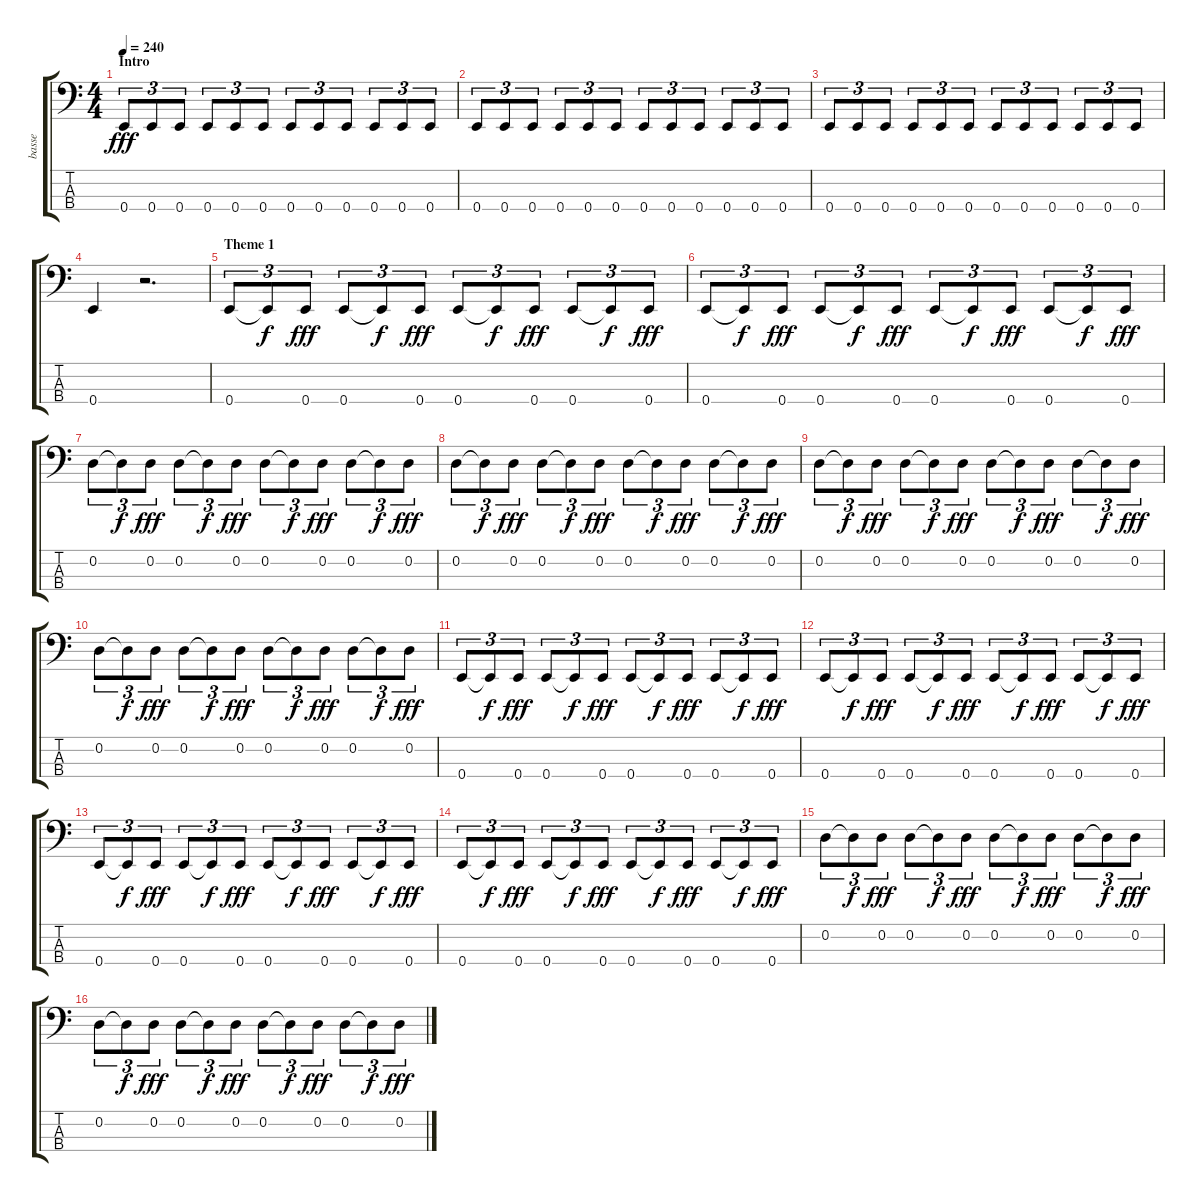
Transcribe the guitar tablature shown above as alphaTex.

\track ("basse" "basse") {instrument electricbassfinger}
\staff {score tabs}
\tuning (G2 D2 A1 E1) {hide}
\ts (4 4)
\section ("" "Intro")
\tempo 240
\clef f4
\ks c
0.4.8{tu (3 2) dy fff instrument electricbassfinger} 0.4.8{tu (3 2)} 0.4.8{tu (3 2)} 0.4.8{tu (3 2)} 0.4.8{tu (3 2)} 0.4.8{tu (3 2)} 0.4.8{tu (3 2)} 0.4.8{tu (3 2)} 0.4.8{tu (3 2)} 0.4.8{tu (3 2)} 0.4.8{tu (3 2)} 0.4.8{tu (3 2)} |
0.4.8{tu (3 2)} 0.4.8{tu (3 2)} 0.4.8{tu (3 2)} 0.4.8{tu (3 2)} 0.4.8{tu (3 2)} 0.4.8{tu (3 2)} 0.4.8{tu (3 2)} 0.4.8{tu (3 2)} 0.4.8{tu (3 2)} 0.4.8{tu (3 2)} 0.4.8{tu (3 2)} 0.4.8{tu (3 2)} |
0.4.8{tu (3 2)} 0.4.8{tu (3 2)} 0.4.8{tu (3 2)} 0.4.8{tu (3 2)} 0.4.8{tu (3 2)} 0.4.8{tu (3 2)} 0.4.8{tu (3 2)} 0.4.8{tu (3 2)} 0.4.8{tu (3 2)} 0.4.8{tu (3 2)} 0.4.8{tu (3 2)} 0.4.8{tu (3 2)} |
0.4.4 r.2{d} |
\section ("" "Theme 1")
0.4.8{tu (3 2)} 0.4{t}.8{tu (3 2) dy f} 0.4.8{tu (3 2) dy fff} 0.4.8{tu (3 2)} 0.4{t}.8{tu (3 2) dy f} 0.4.8{tu (3 2) dy fff} 0.4.8{tu (3 2)} 0.4{t}.8{tu (3 2) dy f} 0.4.8{tu (3 2) dy fff} 0.4.8{tu (3 2)} 0.4{t}.8{tu (3 2) dy f} 0.4.8{tu (3 2) dy fff} |
0.4.8{tu (3 2)} 0.4{t}.8{tu (3 2) dy f} 0.4.8{tu (3 2) dy fff} 0.4.8{tu (3 2)} 0.4{t}.8{tu (3 2) dy f} 0.4.8{tu (3 2) dy fff} 0.4.8{tu (3 2)} 0.4{t}.8{tu (3 2) dy f} 0.4.8{tu (3 2) dy fff} 0.4.8{tu (3 2)} 0.4{t}.8{tu (3 2) dy f} 0.4.8{tu (3 2) dy fff} |
0.2.8{tu (3 2)} 0.2{t}.8{tu (3 2) dy f} 0.2.8{tu (3 2) dy fff} 0.2.8{tu (3 2)} 0.2{t}.8{tu (3 2) dy f} 0.2.8{tu (3 2) dy fff} 0.2.8{tu (3 2)} 0.2{t}.8{tu (3 2) dy f} 0.2.8{tu (3 2) dy fff} 0.2.8{tu (3 2)} 0.2{t}.8{tu (3 2) dy f} 0.2.8{tu (3 2) dy fff} |
0.2.8{tu (3 2)} 0.2{t}.8{tu (3 2) dy f} 0.2.8{tu (3 2) dy fff} 0.2.8{tu (3 2)} 0.2{t}.8{tu (3 2) dy f} 0.2.8{tu (3 2) dy fff} 0.2.8{tu (3 2)} 0.2{t}.8{tu (3 2) dy f} 0.2.8{tu (3 2) dy fff} 0.2.8{tu (3 2)} 0.2{t}.8{tu (3 2) dy f} 0.2.8{tu (3 2) dy fff} |
0.2.8{tu (3 2)} 0.2{t}.8{tu (3 2) dy f} 0.2.8{tu (3 2) dy fff} 0.2.8{tu (3 2)} 0.2{t}.8{tu (3 2) dy f} 0.2.8{tu (3 2) dy fff} 0.2.8{tu (3 2)} 0.2{t}.8{tu (3 2) dy f} 0.2.8{tu (3 2) dy fff} 0.2.8{tu (3 2)} 0.2{t}.8{tu (3 2) dy f} 0.2.8{tu (3 2) dy fff} |
0.2.8{tu (3 2)} 0.2{t}.8{tu (3 2) dy f} 0.2.8{tu (3 2) dy fff} 0.2.8{tu (3 2)} 0.2{t}.8{tu (3 2) dy f} 0.2.8{tu (3 2) dy fff} 0.2.8{tu (3 2)} 0.2{t}.8{tu (3 2) dy f} 0.2.8{tu (3 2) dy fff} 0.2.8{tu (3 2)} 0.2{t}.8{tu (3 2) dy f} 0.2.8{tu (3 2) dy fff} |
0.4.8{tu (3 2)} 0.4{t}.8{tu (3 2) dy f} 0.4.8{tu (3 2) dy fff} 0.4.8{tu (3 2)} 0.4{t}.8{tu (3 2) dy f} 0.4.8{tu (3 2) dy fff} 0.4.8{tu (3 2)} 0.4{t}.8{tu (3 2) dy f} 0.4.8{tu (3 2) dy fff} 0.4.8{tu (3 2)} 0.4{t}.8{tu (3 2) dy f} 0.4.8{tu (3 2) dy fff} |
0.4.8{tu (3 2)} 0.4{t}.8{tu (3 2) dy f} 0.4.8{tu (3 2) dy fff} 0.4.8{tu (3 2)} 0.4{t}.8{tu (3 2) dy f} 0.4.8{tu (3 2) dy fff} 0.4.8{tu (3 2)} 0.4{t}.8{tu (3 2) dy f} 0.4.8{tu (3 2) dy fff} 0.4.8{tu (3 2)} 0.4{t}.8{tu (3 2) dy f} 0.4.8{tu (3 2) dy fff} |
0.4.8{tu (3 2)} 0.4{t}.8{tu (3 2) dy f} 0.4.8{tu (3 2) dy fff} 0.4.8{tu (3 2)} 0.4{t}.8{tu (3 2) dy f} 0.4.8{tu (3 2) dy fff} 0.4.8{tu (3 2)} 0.4{t}.8{tu (3 2) dy f} 0.4.8{tu (3 2) dy fff} 0.4.8{tu (3 2)} 0.4{t}.8{tu (3 2) dy f} 0.4.8{tu (3 2) dy fff} |
0.4.8{tu (3 2)} 0.4{t}.8{tu (3 2) dy f} 0.4.8{tu (3 2) dy fff} 0.4.8{tu (3 2)} 0.4{t}.8{tu (3 2) dy f} 0.4.8{tu (3 2) dy fff} 0.4.8{tu (3 2)} 0.4{t}.8{tu (3 2) dy f} 0.4.8{tu (3 2) dy fff} 0.4.8{tu (3 2)} 0.4{t}.8{tu (3 2) dy f} 0.4.8{tu (3 2) dy fff} |
0.2.8{tu (3 2)} 0.2{t}.8{tu (3 2) dy f} 0.2.8{tu (3 2) dy fff} 0.2.8{tu (3 2)} 0.2{t}.8{tu (3 2) dy f} 0.2.8{tu (3 2) dy fff} 0.2.8{tu (3 2)} 0.2{t}.8{tu (3 2) dy f} 0.2.8{tu (3 2) dy fff} 0.2.8{tu (3 2)} 0.2{t}.8{tu (3 2) dy f} 0.2.8{tu (3 2) dy fff} |
0.2.8{tu (3 2)} 0.2{t}.8{tu (3 2) dy f} 0.2.8{tu (3 2) dy fff} 0.2.8{tu (3 2)} 0.2{t}.8{tu (3 2) dy f} 0.2.8{tu (3 2) dy fff} 0.2.8{tu (3 2)} 0.2{t}.8{tu (3 2) dy f} 0.2.8{tu (3 2) dy fff} 0.2.8{tu (3 2)} 0.2{t}.8{tu (3 2) dy f} 0.2.8{tu (3 2) dy fff}
